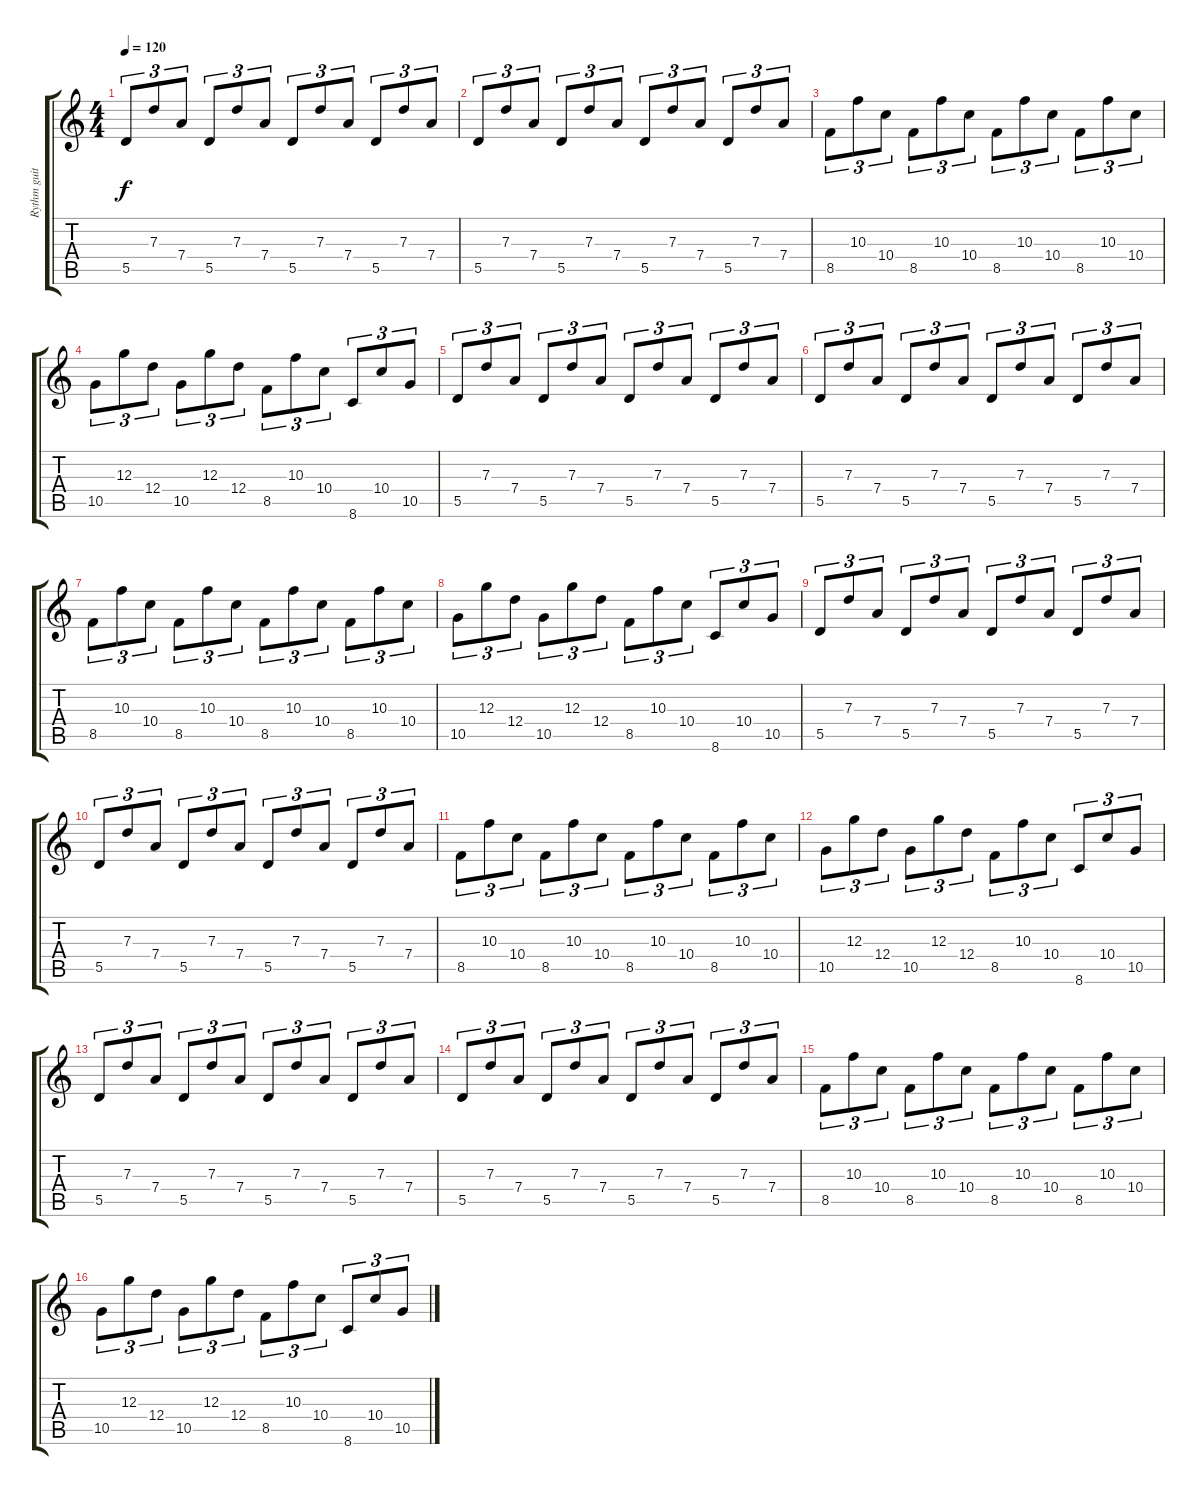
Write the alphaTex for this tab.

\track ("Rythm guitar" "Rythm guit") {instrument acousticguitarsteel}
\staff {score tabs}
\tuning (E4 B3 G3 D3 A2 E2) {hide}
\ts (4 4)
\tempo 120
\clef g2
\ks c
5.5.8{tu (3 2) dy f} 7.3.8{tu (3 2)} 7.4.8{tu (3 2)} 5.5.8{tu (3 2)} 7.3.8{tu (3 2)} 7.4.8{tu (3 2)} 5.5.8{tu (3 2)} 7.3.8{tu (3 2)} 7.4.8{tu (3 2)} 5.5.8{tu (3 2)} 7.3.8{tu (3 2)} 7.4.8{tu (3 2)} |
5.5.8{tu (3 2)} 7.3.8{tu (3 2)} 7.4.8{tu (3 2)} 5.5.8{tu (3 2)} 7.3.8{tu (3 2)} 7.4.8{tu (3 2)} 5.5.8{tu (3 2)} 7.3.8{tu (3 2)} 7.4.8{tu (3 2)} 5.5.8{tu (3 2)} 7.3.8{tu (3 2)} 7.4.8{tu (3 2)} |
8.5.8{tu (3 2)} 10.3.8{tu (3 2)} 10.4.8{tu (3 2)} 8.5.8{tu (3 2)} 10.3.8{tu (3 2)} 10.4.8{tu (3 2)} 8.5.8{tu (3 2)} 10.3.8{tu (3 2)} 10.4.8{tu (3 2)} 8.5.8{tu (3 2)} 10.3.8{tu (3 2)} 10.4.8{tu (3 2)} |
10.5.8{tu (3 2)} 12.3.8{tu (3 2)} 12.4.8{tu (3 2)} 10.5.8{tu (3 2)} 12.3.8{tu (3 2)} 12.4.8{tu (3 2)} 8.5.8{tu (3 2)} 10.3.8{tu (3 2)} 10.4.8{tu (3 2)} 8.6.8{tu (3 2)} 10.4.8{tu (3 2)} 10.5.8{tu (3 2)} |
5.5.8{tu (3 2)} 7.3.8{tu (3 2)} 7.4.8{tu (3 2)} 5.5.8{tu (3 2)} 7.3.8{tu (3 2)} 7.4.8{tu (3 2)} 5.5.8{tu (3 2)} 7.3.8{tu (3 2)} 7.4.8{tu (3 2)} 5.5.8{tu (3 2)} 7.3.8{tu (3 2)} 7.4.8{tu (3 2)} |
5.5.8{tu (3 2)} 7.3.8{tu (3 2)} 7.4.8{tu (3 2)} 5.5.8{tu (3 2)} 7.3.8{tu (3 2)} 7.4.8{tu (3 2)} 5.5.8{tu (3 2)} 7.3.8{tu (3 2)} 7.4.8{tu (3 2)} 5.5.8{tu (3 2)} 7.3.8{tu (3 2)} 7.4.8{tu (3 2)} |
8.5.8{tu (3 2)} 10.3.8{tu (3 2)} 10.4.8{tu (3 2)} 8.5.8{tu (3 2)} 10.3.8{tu (3 2)} 10.4.8{tu (3 2)} 8.5.8{tu (3 2)} 10.3.8{tu (3 2)} 10.4.8{tu (3 2)} 8.5.8{tu (3 2)} 10.3.8{tu (3 2)} 10.4.8{tu (3 2)} |
10.5.8{tu (3 2)} 12.3.8{tu (3 2)} 12.4.8{tu (3 2)} 10.5.8{tu (3 2)} 12.3.8{tu (3 2)} 12.4.8{tu (3 2)} 8.5.8{tu (3 2)} 10.3.8{tu (3 2)} 10.4.8{tu (3 2)} 8.6.8{tu (3 2)} 10.4.8{tu (3 2)} 10.5.8{tu (3 2)} |
5.5.8{tu (3 2)} 7.3.8{tu (3 2)} 7.4.8{tu (3 2)} 5.5.8{tu (3 2)} 7.3.8{tu (3 2)} 7.4.8{tu (3 2)} 5.5.8{tu (3 2)} 7.3.8{tu (3 2)} 7.4.8{tu (3 2)} 5.5.8{tu (3 2)} 7.3.8{tu (3 2)} 7.4.8{tu (3 2)} |
5.5.8{tu (3 2)} 7.3.8{tu (3 2)} 7.4.8{tu (3 2)} 5.5.8{tu (3 2)} 7.3.8{tu (3 2)} 7.4.8{tu (3 2)} 5.5.8{tu (3 2)} 7.3.8{tu (3 2)} 7.4.8{tu (3 2)} 5.5.8{tu (3 2)} 7.3.8{tu (3 2)} 7.4.8{tu (3 2)} |
8.5.8{tu (3 2)} 10.3.8{tu (3 2)} 10.4.8{tu (3 2)} 8.5.8{tu (3 2)} 10.3.8{tu (3 2)} 10.4.8{tu (3 2)} 8.5.8{tu (3 2)} 10.3.8{tu (3 2)} 10.4.8{tu (3 2)} 8.5.8{tu (3 2)} 10.3.8{tu (3 2)} 10.4.8{tu (3 2)} |
10.5.8{tu (3 2)} 12.3.8{tu (3 2)} 12.4.8{tu (3 2)} 10.5.8{tu (3 2)} 12.3.8{tu (3 2)} 12.4.8{tu (3 2)} 8.5.8{tu (3 2)} 10.3.8{tu (3 2)} 10.4.8{tu (3 2)} 8.6.8{tu (3 2)} 10.4.8{tu (3 2)} 10.5.8{tu (3 2)} |
5.5.8{tu (3 2)} 7.3.8{tu (3 2)} 7.4.8{tu (3 2)} 5.5.8{tu (3 2)} 7.3.8{tu (3 2)} 7.4.8{tu (3 2)} 5.5.8{tu (3 2)} 7.3.8{tu (3 2)} 7.4.8{tu (3 2)} 5.5.8{tu (3 2)} 7.3.8{tu (3 2)} 7.4.8{tu (3 2)} |
5.5.8{tu (3 2)} 7.3.8{tu (3 2)} 7.4.8{tu (3 2)} 5.5.8{tu (3 2)} 7.3.8{tu (3 2)} 7.4.8{tu (3 2)} 5.5.8{tu (3 2)} 7.3.8{tu (3 2)} 7.4.8{tu (3 2)} 5.5.8{tu (3 2)} 7.3.8{tu (3 2)} 7.4.8{tu (3 2)} |
8.5.8{tu (3 2)} 10.3.8{tu (3 2)} 10.4.8{tu (3 2)} 8.5.8{tu (3 2)} 10.3.8{tu (3 2)} 10.4.8{tu (3 2)} 8.5.8{tu (3 2)} 10.3.8{tu (3 2)} 10.4.8{tu (3 2)} 8.5.8{tu (3 2)} 10.3.8{tu (3 2)} 10.4.8{tu (3 2)} |
10.5.8{tu (3 2)} 12.3.8{tu (3 2)} 12.4.8{tu (3 2)} 10.5.8{tu (3 2)} 12.3.8{tu (3 2)} 12.4.8{tu (3 2)} 8.5.8{tu (3 2)} 10.3.8{tu (3 2)} 10.4.8{tu (3 2)} 8.6.8{tu (3 2)} 10.4.8{tu (3 2)} 10.5.8{tu (3 2)}
